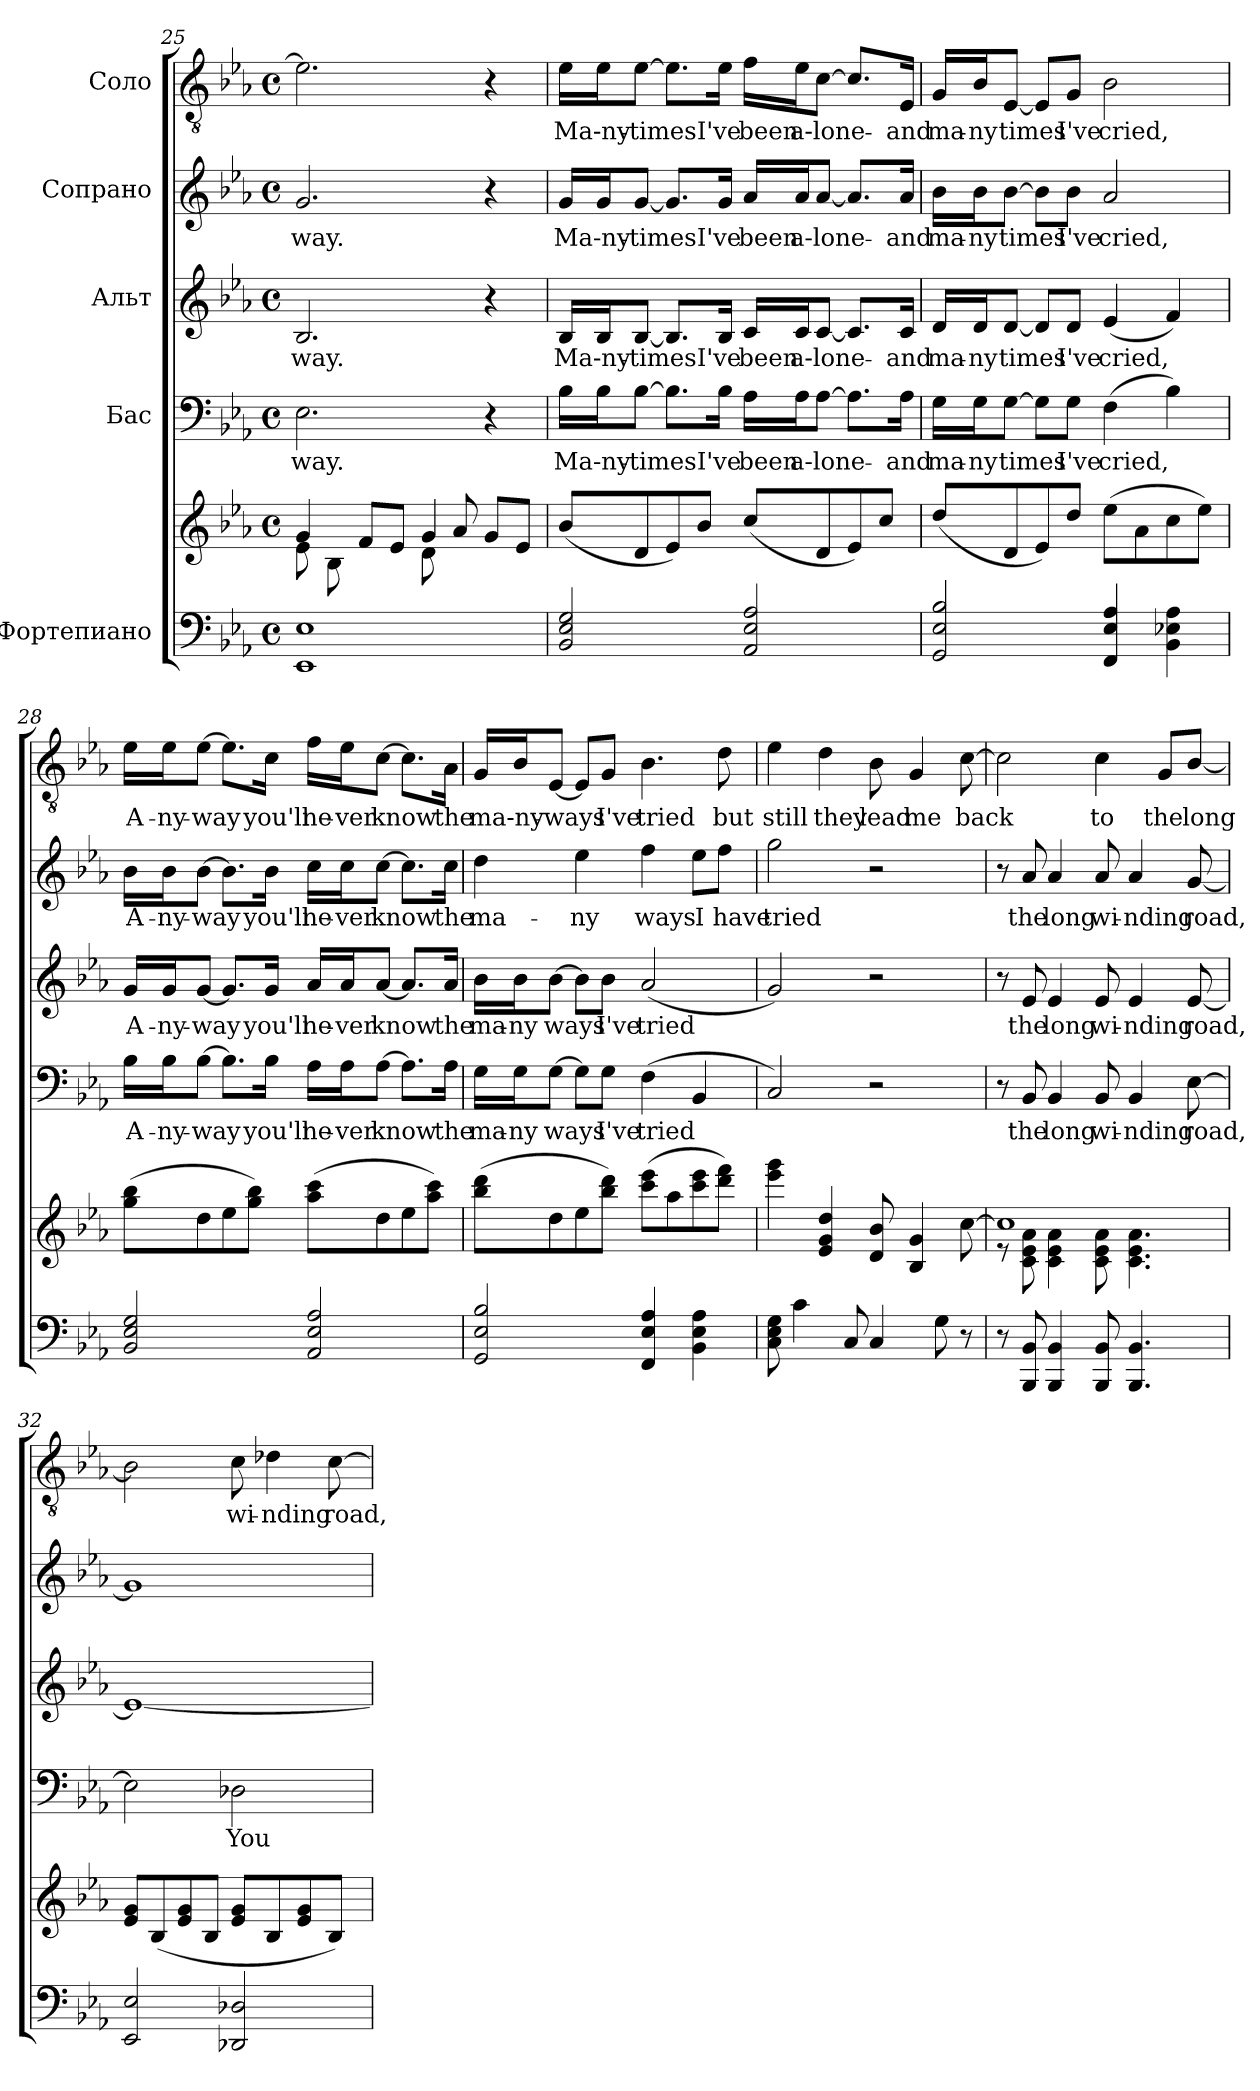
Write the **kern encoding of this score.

**kern	**kern	**kern	**text	**kern	**text	**kern	**text	**kern	**text
*part5	*part5	*part4	*part4	*part3	*part3	*part2	*part2	*part1	*part1
*staff6	*staff5	*staff4	*staff4	*staff3	*staff3	*staff2	*staff2	*staff1	*staff1
*I"Фортепиано	*	*I"Бас	*	*I"Альт	*	*I"Сопрано	*	*I"Соло	*
*clefF4	*clefG2	*clefF4	*	*clefG2	*	*clefG2	*	*clefGv2	*
*k[b-e-a-]	*k[b-e-a-]	*k[b-e-a-]	*	*k[b-e-a-]	*	*k[b-e-a-]	*	*k[b-e-a-]	*
*M4/4	*M4/4	*M4/4	*	*M4/4	*	*M4/4	*	*M4/4	*
*met(c)	*met(c)	*met(c)	*	*met(c)	*	*met(c)	*	*met(c)	*
=25	=25	=25	=25	=25	=25	=25	=25	=25	=25
*	*^	*	*	*	*	*	*	*	*
!	!	!	!	!LO:LY:b	!	!LO:LY:b	!	!LO:LY:b	!	!
1EE- 1E-	4g/	8e-\	2.E-\	way.	2.B-/	way.	2.g/	way.	2.e-\]	.
.	.	8B-\	.	.	.	.	.	.	.	.
.	8f/L	4ryy	.	.	.	.	.	.	.	.
.	8e-/J	.	.	.	.	.	.	.	.	.
.	4g/	8d\	.	.	.	.	.	.	.	.
.	.	8a-/	.	.	.	.	.	.	.	.
.	8g/L	4ryy	4r	.	4r	.	4r	.	4r	.
.	8e-/J	.	.	.	.	.	.	.	.	.
*	*v	*v	*	*	*	*	*	*	*	*
!!LO:LB:g=z
=26	=26	=26	=26	=26	=26	=26	=26	=26	=26
!	!	!	!LO:LY:b	!	!LO:LY:b	!	!LO:LY:b	!	!LO:LY:b
2BB-/ 2E-/ 2G/	(>8b-\L	16B-\LL	Ma-ny-	16B-/LL	Ma-ny-	16g/LL	Ma-ny-	16e-\LL	Ma-ny-
.	.	16B-\J	.	16B-/J	.	16g/J	.	16e-\J	.
!	!	!	!LO:LY:b	!	!LO:LY:b	!	!LO:LY:b	!	!LO:LY:b
.	8d/	[8B-\J	-times	[8B-/J	-times	[8g/J	-times	[8e-\J	-times
.	8e-/)	8.B-\L]	.	8.B-/L]	.	8.g/L]	.	8.e-\L]	.
.	8b-\J	.	.	.	.	.	.	.	.
!	!	!	!LO:LY:b	!	!LO:LY:b	!	!LO:LY:b	!	!LO:LY:b
.	.	16B-\Jk	I've	16B-/Jk	I've	16g/Jk	I've	16e-\Jk	I've
!	!	!	!LO:LY:b	!	!LO:LY:b	!	!LO:LY:b	!	!LO:LY:b
2AA-/ 2E-/ 2A-/	(>8cc\L	16A-\LL	been	16c/LL	been	16a-/LL	been	16f\LL	been
!	!	!	!LO:LY:b	!	!LO:LY:b	!	!LO:LY:b	!	!LO:LY:b
.	.	16A-\J	a-lone-	16c/J	a-lone-	16a-/J	a-lone-	16e-\J	a-lone-
.	8d/	[8A-\J	.	[8c/J	.	[8a-/J	.	[8c\J	.
.	8e-/)	8.A-\L]	.	8.c/L]	.	8.a-/L]	.	8.c/L]	.
.	8cc\J	.	.	.	.	.	.	.	.
!	!	!	!LO:LY:b	!	!LO:LY:b	!	!LO:LY:b	!	!LO:LY:b
.	.	16A-\Jk	-and	16c/Jk	-and	16a-/Jk	-and	16E-/Jk	-and
=27	=27	=27	=27	=27	=27	=27	=27	=27	=27
!	!	!	!LO:LY:b	!	!LO:LY:b	!	!LO:LY:b	!	!LO:LY:b
2GG/ 2E-/ 2B-/	(>8dd\L	16G\LL	ma-	16d/LL	ma-	16b-\LL	ma-	16G/LL	ma-
!	!	!	!LO:LY:b	!	!LO:LY:b	!	!LO:LY:b	!	!LO:LY:b
.	.	16G\J	-ny	16d/J	-ny	16b-\J	-ny	16B-/J	-ny
!	!	!	!LO:LY:b	!	!LO:LY:b	!	!LO:LY:b	!	!LO:LY:b
.	8d/	[8G\J	-times	[8d/J	-times	[8b-\J	-times	[8E-/J	-times
.	8e-/)	8G\L]	.	8d/L]	.	8b-\L]	.	8E-/L]	.
!	!	!	!LO:LY:b	!	!LO:LY:b	!	!LO:LY:b	!	!LO:LY:b
.	8dd\J	8G\J	I've	8d/J	I've	8b-\J	I've	8G/J	I've
!	!	!	!LO:LY:b	!	!LO:LY:b	!	!LO:LY:b	!	!LO:LY:b
4FF/ 4E-/ 4A-/	(>8ee-\L	(>4F\	cried,	(<4e-/	cried,	2a-/	cried,	2B-\	cried,
.	8a-/	.	.	.	.	.	.	.	.
4BB-\ 4E-X\ 4A-\	8cc\	4B-\)	.	4f/)	.	.	.	.	.
.	8ee-\J)	.	.	.	.	.	.	.	.
!!LO:LB:g=z
=28	=28	=28	=28	=28	=28	=28	=28	=28	=28
!	!	!	!LO:LY:b	!	!LO:LY:b	!	!LO:LY:b	!	!LO:LY:b
2BB-/ 2E-/ 2G/	(>8gg\ 8bb-\L	16B-\LL	A-	16g/LL	A-	16b-\LL	A-	16e-\LL	A-
!	!	!	!LO:LY:b	!	!LO:LY:b	!	!LO:LY:b	!	!LO:LY:b
.	.	16B-\J	-ny-	16g/J	-ny-	16b-\J	-ny-	16e-\J	-ny-
!	!	!	!LO:LY:b	!	!LO:LY:b	!	!LO:LY:b	!	!LO:LY:b
.	8dd\	[8B-\J	-way	[8g/J	-way	[8b-\J	-way	[8e-\J	-way
.	8ee-\	8.B-\L]	.	8.g/L]	.	8.b-\L]	.	8.e-\L]	.
.	8gg\ 8bb-\J)	.	.	.	.	.	.	.	.
!	!	!	!LO:LY:b	!	!LO:LY:b	!	!LO:LY:b	!	!LO:LY:b
.	.	16B-\Jk	-you'll	16g/Jk	-you'll	16b-\Jk	-you'll	16c\Jk	-you'll
!	!	!	!LO:LY:b	!	!LO:LY:b	!	!LO:LY:b	!	!LO:LY:b
2AA-/ 2E-/ 2A-/	(>8aa-\ 8ccc\L	16A-\LL	ne-	16a-/LL	ne-	16cc\LL	ne-	16f\LL	ne-
!	!	!	!LO:LY:b	!	!LO:LY:b	!	!LO:LY:b	!	!LO:LY:b
.	.	16A-\J	-ver	16a-/J	-ver	16cc\J	-ver	16e-\J	-ver
!	!	!	!LO:LY:b	!	!LO:LY:b	!	!LO:LY:b	!	!LO:LY:b
.	8dd\	[8A-\J	know	[8a-/J	know	[8cc\J	know	[8c\J	know
.	8ee-\	8.A-\L]	.	8.a-/L]	.	8.cc\L]	.	8.c\L]	.
.	8aa-\ 8ccc\J)	.	.	.	.	.	.	.	.
!	!	!	!LO:LY:b	!	!LO:LY:b	!	!LO:LY:b	!	!LO:LY:b
.	.	16A-\Jk	the	16a-/Jk	the	16cc\Jk	the	16A-\Jk	the
=29	=29	=29	=29	=29	=29	=29	=29	=29	=29
!	!	!	!LO:LY:b	!	!LO:LY:b	!	!LO:LY:b	!	!LO:LY:b
2GG/ 2E-/ 2B-/	(>8bb-\ 8ddd\L	16G\LL	ma-	16b-\LL	ma-	4dd\	ma-	16G/LL	ma-ny-
!	!	!	!LO:LY:b	!	!LO:LY:b	!	!	!	!
.	.	16G\J	-ny	16b-\J	-ny	.	.	16B-/J	.
!	!	!	!LO:LY:b	!	!LO:LY:b	!	!	!	!LO:LY:b
.	8dd\	[8G\J	-ways	[8b-\J	-ways	.	.	[8E-/J	-ways
!	!	!	!	!	!	!	!LO:LY:b	!	!
.	8ee-\	8G\L]	.	8b-\L]	.	4ee-\	-ny	8E-/L]	.
!	!	!	!LO:LY:b	!	!LO:LY:b	!	!	!	!LO:LY:b
.	8bb-\ 8ddd\J)	8G\J	I've	8b-\J	I've	.	.	8G/J	I've
!	!	!	!LO:LY:b	!	!LO:LY:b	!	!LO:LY:b	!	!LO:LY:b
4FF/ 4E-/ 4A-/	(>8ccc\ 8eee-\L	(>4F\	tried	(<2a-/	tried	4ff\	-ways	4.B-\	tried
.	8aa-\	.	.	.	.	.	.	.	.
!	!	!	!	!	!	!	!LO:LY:b	!	!
4BB-\ 4E-\ 4A-\	8ccc\ 8eee-\	4BB-/	.	.	.	8ee-\L	I	.	.
!	!	!	!	!	!	!	!LO:LY:b	!	!LO:LY:b
.	8ddd\ 8fff\J)	.	.	.	.	8ff\J	have	8d\	but
!!LO:PB:g=z
=30	=30	=30	=30	=30	=30	=30	=30	=30	=30
!	!	!	!	!	!	!	!LO:LY:b	!	!LO:LY:b
8C\ 8E-\ 8G\	4eee-\ 4ggg\	2C/)	.	2g/)	.	2gg\	tried	4e-\	still
4c\	.	.	.	.	.	.	.	.	.
!	!	!	!	!	!	!	!	!	!LO:LY:b
.	4e-/ 4g/ 4dd/	.	.	.	.	.	.	4d\	they
8C/	.	.	.	.	.	.	.	.	.
!	!	!	!	!	!	!	!	!	!LO:LY:b
4C/	8d/ 8b-/	2r	.	2r	.	2r	.	8B-\	lead
!	!	!	!	!	!	!	!	!	!LO:LY:b
.	4B-/ 4g/	.	.	.	.	.	.	4G/	me
8G\	.	.	.	.	.	.	.	.	.
!	!	!	!	!	!	!	!	!	!LO:LY:b
8r	[8cc\	.	.	.	.	.	.	[8c\	back
=31	=31	=31	=31	=31	=31	=31	=31	=31	=31
*	*^	*	*	*	*	*	*	*	*
8r	1cc]	8r	8r	.	8r	.	8r	.	2c\]	.
!	!	!	!	!LO:LY:b	!	!LO:LY:b	!	!LO:LY:b	!	!
8BBB-/ 8BB-/	.	8c\ 8e-\ 8a-\	8BB-/	the	8e-/	the	8a-/	the	.	.
!	!	!	!	!LO:LY:b	!	!LO:LY:b	!	!LO:LY:b	!	!
4BBB-/ 4BB-/	.	4c\ 4e-\ 4a-\	4BB-/	long	4e-/	long	4a-/	long	.	.
!	!	!	!	!LO:LY:b	!	!LO:LY:b	!	!LO:LY:b	!	!LO:LY:b
8BBB-/ 8BB-/	.	8c\ 8e-\ 8a-\	8BB-/	wi-	8e-/	wi-	8a-/	wi-	4c\	to
!	!	!	!	!LO:LY:b	!	!LO:LY:b	!	!LO:LY:b	!	!
4.BBB-/ 4.BB-/	.	4.c\ 4.e-\ 4.a-\	4BB-/	-nding	4e-/	-nding	4a-/	-nding	.	.
!	!	!	!	!	!	!	!	!	!	!LO:LY:b
.	.	.	.	.	.	.	.	.	8G/L	the
!	!	!	!	!LO:LY:b	!	!LO:LY:b	!	!LO:LY:b	!	!LO:LY:b
.	.	.	[8E-\	road,	[8e-/	road,	[8g/	road,	[8B-/J	long
*	*v	*v	*	*	*	*	*	*	*	*
=32	=32	=32	=32	=32	=32	=32	=32	=32	=32
2EE-/ 2E-/	8e-/ 8g/L	2E-\]	.	1e-_	.	1g]	.	2B-\]	.
.	(<8B-/	.	.	.	.	.	.	.	.
.	8e-/ 8g/	.	.	.	.	.	.	.	.
.	8B-/J	.	.	.	.	.	.	.	.
!	!	!	!LO:LY:b	!	!	!	!	!	!LO:LY:b
2DD-X/ 2D-X/	8e-/ 8g/L	2D-X\	You	.	.	.	.	8c\	wi-
!	!	!	!	!	!	!	!	!	!LO:LY:b
.	8B-/	.	.	.	.	.	.	4d-X\	-nding
.	8e-/ 8g/	.	.	.	.	.	.	.	.
!	!	!	!	!	!	!	!	!	!LO:LY:b
.	8B-/J)	.	.	.	.	.	.	[8c\	road,
=	=	=	=	=	=	=	=	=	=
*-	*-	*-	*-	*-	*-	*-	*-	*-	*-
